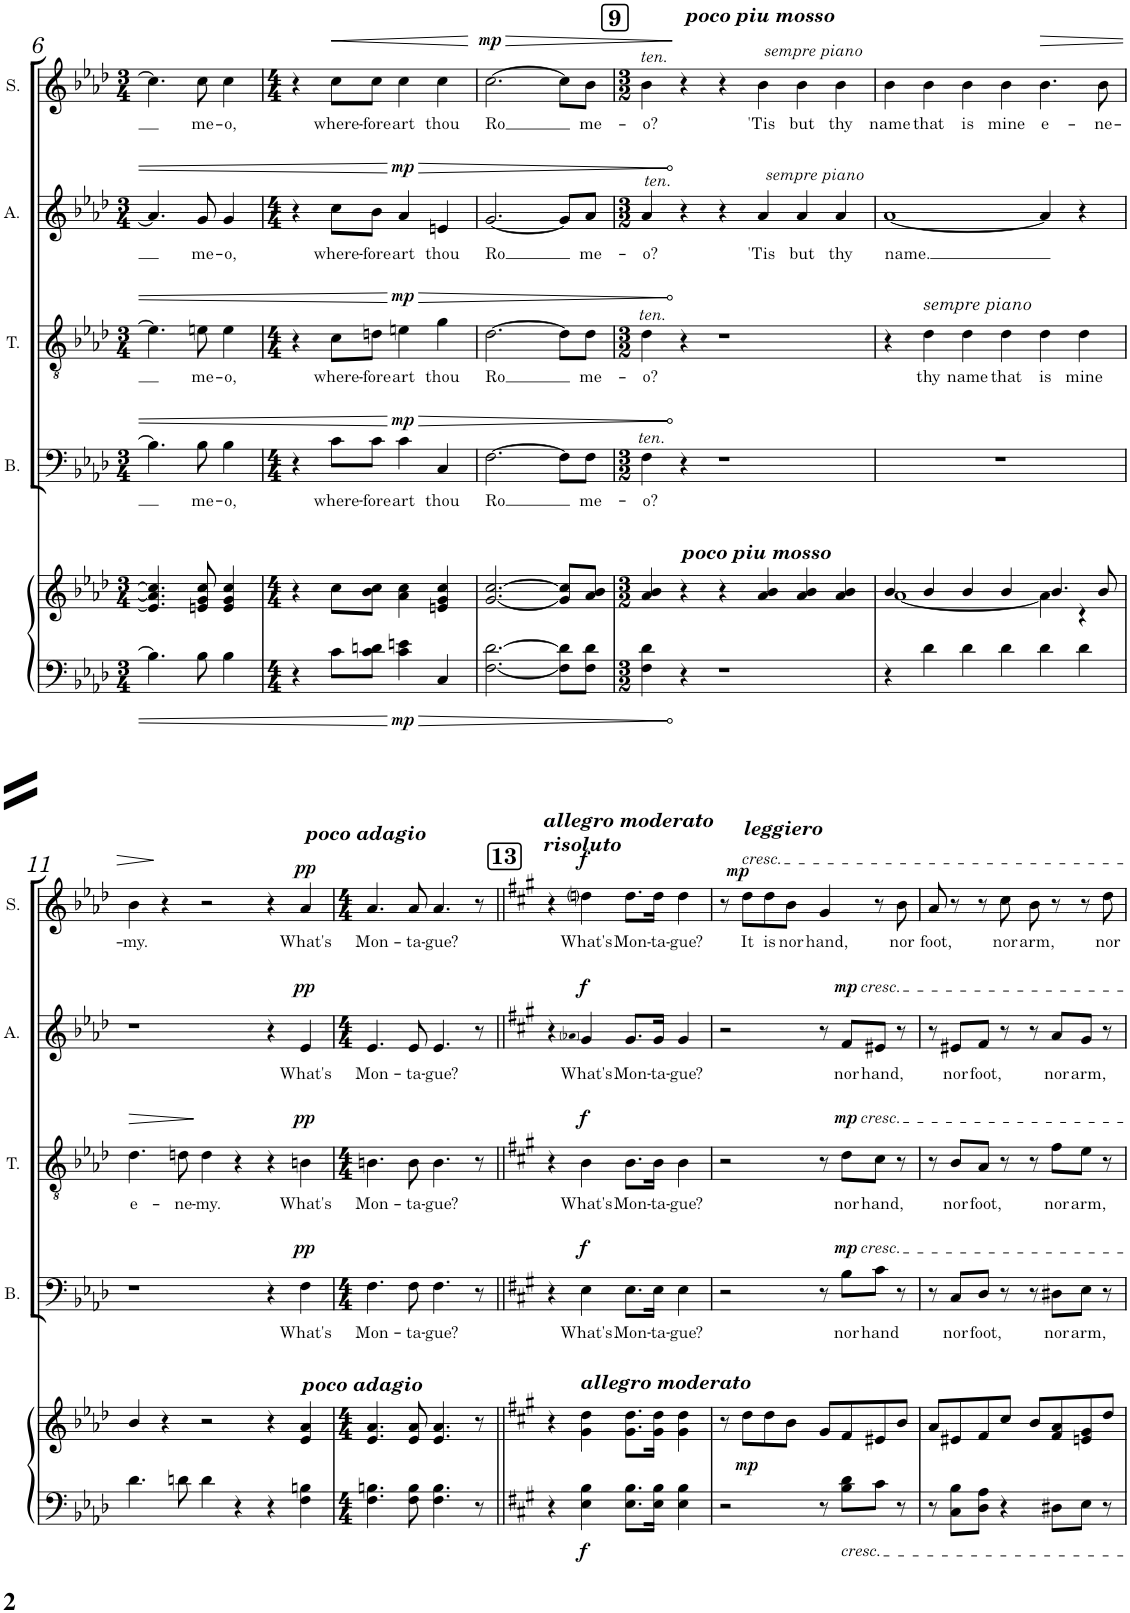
**kern	**kern	**dynam	**kern	**text	**dynam	**kern	**text	**dynam	**kern	**text	**dynam	**kern	**text	**dynam
*part5	*part5	*part5	*part4	*part4	*part4	*part3	*part3	*part3	*part2	*part2	*part2	*part1	*part1	*part1
*staff6	*staff5	*staff5/6	*staff4	*staff4	*staff4	*staff3	*staff3	*staff3	*staff2	*staff2	*staff2	*staff1	*staff1	*staff1
*I"Piano (for  rehearsal  only)	*	*	*I"Bass	*	*	*I"Tenor	*	*	*I"Alto	*	*	*I"Soprano	*	*
*I'Pno	*	*	*I'B.	*	*	*I'T.	*	*	*I'A.	*	*	*I'S.	*	*
!!LO:PB:g=z
*clefF4	*clefG2	*	*clefF4	*	*	*clefGv2	*	*	*clefG2	*	*	*clefG2	*	*
*k[b-e-a-d-]	*k[b-e-a-d-]	*	*k[b-e-a-d-]	*	*	*k[b-e-a-d-]	*	*	*k[b-e-a-d-]	*	*	*k[b-e-a-d-]	*	*
*M3/4	*M3/4	*	*M3/4	*	*	*M3/4	*	*	*M3/4	*	*	*M3/4	*	*
=6	=6	=6	=6	=6	=6	=6	=6	=6	=6	=6	=6	=6	=6	=6
4.B-\]	4.e/] 4.a-/] 4.cc/]	.	4.B-\]	.	.	4.e\]	.	.	4.a-/]	.	.	4.cc\]	.	.
!	!	!	!	!LO:LY:b	!	!	!LO:LY:b	!	!	!LO:LY:b	!	!	!LO:LY:b	!
8B-\	8en/ 8g/ 8cc/	.	8B-\	me-	.	8en\	me-	.	8g/	me-	.	8cc\	me-	.
!	!	!	!	!LO:LY:b	!	!	!LO:LY:b	!	!	!LO:LY:b	!	!	!LO:LY:b	!
4B-\	4e/ 4g/ 4cc/	.	4B-\	-o,	.	4e\	-o,	.	4g/	-o,	.	4cc\	-o,	.
=7	=7	=7	=7	=7	=7	=7	=7	=7	=7	=7	=7	=7	=7	=7
*M4/4	*M4/4	*	*M4/4	*	*	*M4/4	*	*	*M4/4	*	*	*M4/4	*	*
4r	4r	.	4r	.	.	4r	.	.	4r	.	.	4r	.	.
!	!	!	!	!LO:LY:b	!	!	!LO:LY:b	!	!	!LO:LY:b	!	!	!LO:LY:b	!LO:HP:b
8c\L	8cc\L	.	8c\L	where-	.	8c\L	where-	.	8cc\L	where-	.	8cc\L	where-	<
!	!	!	!	!LO:LY:b	!	!	!LO:LY:b	!	!	!LO:LY:b	!	!	!LO:LY:b	!
8c\ 8dn\J	8b-\ 8cc\J	.	8c\J	-fore	.	8dn\J	-fore	.	8b-\J	-fore	.	8cc\J	-fore	.
!	!	!LO:DY:b=2	!	!LO:LY:b	!LO:HP:b	!	!LO:LY:b	!LO:HP:b	!	!LO:LY:b	!LO:HP:b	!	!LO:LY:b	!
!	!	!	!	!	!LO:DY:n=1:a	!	!	!LO:DY:n=1:a	!	!	!LO:DY:n=1:a	!	!	!
4c\ 4en\	4a-\ 4cc\	mp	4c\	art	> mp	4en\	art	> mp	4a-/	art	> mp	4cc\	art	.
!	!	!	!	!LO:LY:b	!	!	!LO:LY:b	!	!	!LO:LY:b	!	!	!LO:LY:b	!
4C/	4en/ 4g/ 4cc/	.	4C/	thou	.	4g\	thou	.	4en/	thou	.	4cc\	thou	.
.	.	.	.	.	.	.	.	.	.	.	.	.	.	[
=8	=8	=8	=8	=8	=8	=8	=8	=8	=8	=8	=8	=8	=8	=8
!	!	!	!	!LO:LY:b	!	!	!LO:LY:b	!	!	!LO:LY:b	!	!	!LO:LY:b	!LO:HP:b
!	!	!	!	!	!	!	!	!	!	!	!	!	!	!LO:DY:n=1:a
[2.F\ [2.d-\	[2.g/ [2.cc/	.	[2.F\	Ro	.	[2.d-\	Ro	.	[2.g/	Ro	.	[2.cc\	Ro	> mp
8F\] 8d-\]L	8g/] 8cc/]L	.	8F\L]	.	.	8d-\L]	.	.	8g/L]	.	.	8cc\L]	.	.
!	!	!	!	!LO:LY:b	!	!	!LO:LY:b	!	!	!LO:LY:b	!	!	!LO:LY:b	!
8F\ 8d-\J	8a-/ 8b-/J	.	8F\J	me-	.	8d-\J	me-	.	8a-/J	me-	.	8b-\J	me-	.
!!LO:REH:place=s1:a:B:cj:fs=14:t=9
=9	=9	=9	=9	=9	=9	=9	=9	=9	=9	=9	=9	=9	=9	=9
*M3/2	*M3/2	*	*M3/2	*	*	*M3/2	*	*	*M3/2	*	*	*M3/2	*	*
!	!	!	!	!	!	!	!	!	!	!	!	!LO:TX:a:i:t=ten.	!	!
!	!	!	!	!	!	!	!	!	!LO:TX:a:i:t=ten.	!	!	!	!	!
!	!	!	!	!	!	!LO:TX:a:i:t=ten.	!	!	!	!	!	!	!	!
!	!	!	!LO:TX:a:i:t=ten.	!	!	!	!	!	!	!	!	!	!	!
!	!	!	!	!LO:LY:b	!	!	!LO:LY:b	!	!	!LO:LY:b	!	!	!LO:LY:b	!
4F\ 4d-\	4a-/ 4b-/	.	4F\	-o?	.	4d-\	-o?	.	4a-/	-o?	.	4b-\	-o?	.
!	!	!	!	!	!	!	!	!	!	!	!	!LO:TX:a:Bi:t=poco piu mosso	!	!
!	!LO:TX:a:Bi:t=poco piu mosso	!	!	!	!	!	!	!	!	!	!	!	!	!
4r	4r	.	4r	.	]	4r	.	]	4r	.	]	4r	.	]
1r	4r	.	1r	.	.	1r	.	.	4r	.	.	4r	.	.
!	!	!	!	!	!	!	!	!	!	!LO:LY:b	!	!	!LO:LY:b	!
.	4a-/ 4b-/	.	.	.	.	.	.	.	4a-/	'Tis	.	4b-\	'Tis	.
!	!	!	!	!	!	!	!	!	!	!LO:LY:b	!LO:DY:a	!	!LO:LY:b	!LO:DY:a
.	4a-/ 4b-/	.	.	.	.	.	.	.	4a-/	but	other-dynamics	4b-\	but	other-dynamics
!	!	!	!	!	!	!	!	!	!	!LO:LY:b	!	!	!LO:LY:b	!
.	4a-/ 4b-/	.	.	.	.	.	.	.	4a-/	thy	.	4b-\	thy	.
=10	=10	=10	=10	=10	=10	=10	=10	=10	=10	=10	=10	=10	=10	=10
*	*^	*	*	*	*	*	*	*	*	*	*	*	*	*
!	!	!	!	!	!	!	!	!	!	!	!LO:LY:b	!	!	!LO:LY:b	!
4r	4b-/	[1a-	.	1.r	.	.	4r	.	.	[1a-	name.	.	4b-\	name	.
!	!	!	!	!	!	!	!LO:TX:a:i:t=sempre piano	!	!	!	!	!	!	!	!
!	!	!	!	!	!	!	!	!LO:LY:b	!	!	!	!	!	!LO:LY:b	!
4d-\	4b-/	.	.	.	.	.	4d-\	thy	.	.	.	.	4b-\	that	.
!	!	!	!	!	!	!	!	!LO:LY:b	!	!	!	!	!	!LO:LY:b	!
4d-\	4b-/	.	.	.	.	.	4d-\	name	.	.	.	.	4b-\	is	.
!	!	!	!	!	!	!	!	!LO:LY:b	!	!	!	!	!	!LO:LY:b	!
4d-\	4b-/	.	.	.	.	.	4d-\	that	.	.	.	.	4b-\	mine	.
!	!	!	!	!	!	!	!	!LO:LY:b	!	!	!	!	!	!LO:LY:b	!LO:HP:b
4d-\	4.b-/	4a-\]	.	.	.	.	4d-\	is	.	4a-/]	.	.	4.b-\	e-	>
!	!	!	!	!	!	!	!	!LO:LY:b	!	!	!	!	!	!	!
4d-\	.	4r	.	.	.	.	4d-\	mine	.	4r	.	.	.	.	.
!	!	!	!	!	!	!	!	!	!	!	!	!	!	!LO:LY:b	!
.	8b-/	.	.	.	.	.	.	.	.	.	.	.	8b-\	-ne-	.
*	*v	*v	*	*	*	*	*	*	*	*	*	*	*	*	*
!!LO:LB:g=z
=11	=11	=11	=11	=11	=11	=11	=11	=11	=11	=11	=11	=11	=11	=11
!	!	!	!	!	!	!	!LO:LY:b	!LO:HP:b	!	!	!	!	!LO:LY:b	!
4.d-\	4b-/	.	1r	.	.	4.d-\	e-	>	1r	.	.	4b-\	-my.	.
.	4r	.	.	.	.	.	.	.	.	.	.	4r	.	]
!	!	!	!	!	!	!	!LO:LY:b	!	!	!	!	!	!	!
8dn\	.	.	.	.	.	8dn\	-ne-	.	.	.	.	.	.	.
!	!	!	!	!	!	!	!LO:LY:b	!	!	!	!	!	!	!
4d\	2r	.	.	.	.	4d\	-my.	]	.	.	.	2r	.	.
4r	.	.	.	.	.	4r	.	.	.	.	.	.	.	.
4r	4r	.	4r	.	.	4r	.	.	4r	.	.	4r	.	.
!	!	!	!	!	!	!	!	!	!	!	!	!LO:TX:a:Bi:t=poco adagio	!	!
!	!LO:TX:a:Bi:t=poco adagio	!	!	!	!	!	!	!	!	!	!	!	!	!
!	!	!	!	!LO:LY:b	!LO:DY:a	!	!LO:LY:b	!LO:DY:a	!	!LO:LY:b	!LO:DY:a	!	!LO:LY:b	!LO:DY:a
4F\ 4Bn\	4e-/ 4a-/	.	4F\	What's	pp	4Bn\	What's	pp	4e-/	What's	pp	4a-/	What's	pp
=12	=12	=12	=12	=12	=12	=12	=12	=12	=12	=12	=12	=12	=12	=12
*M4/4	*M4/4	*	*M4/4	*	*	*M4/4	*	*	*M4/4	*	*	*M4/4	*	*
!	!	!	!	!LO:LY:b	!	!	!LO:LY:b	!	!	!LO:LY:b	!	!	!LO:LY:b	!
4.F\ 4.Bn\	4.e-/ 4.a-/	.	4.F\	Mon-	.	4.Bn\	Mon-	.	4.e-/	Mon-	.	4.a-/	Mon-	.
!	!	!	!	!LO:LY:b	!	!	!LO:LY:b	!	!	!LO:LY:b	!	!	!LO:LY:b	!
8F\ 8B\	8e-/ 8a-/	.	8F\	-ta-	.	8B\	-ta-	.	8e-/	-ta-	.	8a-/	-ta-	.
!	!	!	!	!LO:LY:b	!	!	!LO:LY:b	!	!	!LO:LY:b	!	!	!LO:LY:b	!
4.F\ 4.B\	4.e-/ 4.a-/	.	4.F\	-gue?	.	4.B\	-gue?	.	4.e-/	-gue?	.	4.a-/	-gue?	.
8r	8r	.	8r	.	.	8r	.	.	8r	.	.	8r	.	.
!!LO:REH:place=s1:a:B:cj:fs=14:t=13
=13||	=13||	=13||	=13||	=13||	=13||	=13||	=13||	=13||	=13||	=13||	=13||	=13||	=13||	=13||
*k[f#c#g#]	*k[f#c#g#]	*	*k[f#c#g#]	*	*	*k[f#c#g#]	*	*	*k[f#c#g#]	*	*	*k[f#c#g#]	*	*
!	!	!	!	!	!	!	!	!	!	!	!	!LO:TX:a:Bi:t=allegro moderato	!	!
!	!	!	!	!	!	!	!	!	!	!	!	!LO:TX:a:t=risoluto	!	!
4r	4r	.	4r	.	.	4r	.	.	4r	.	.	4r	.	.
.	.	.	.	.	.	.	.	.	qa-X	.	.	.	.	.
!	!LO:TX:a:Bi:t=allegro moderato	!	!	!	!	!	!	!	!	!	!	!	!	!
!	!	!LO:DY:b=2	!	!LO:LY:b	!LO:DY:a	!	!LO:LY:b	!LO:DY:a	!	!LO:LY:b	!LO:DY:a	!	!LO:LY:b	!LO:DY:a
4E\ 4B\	4g#\ 4dd\	f	4E\	What's	f	4B\	What's	f	4g#/	What's	f	4ddni\	What's	f
!	!	!	!	!LO:LY:b	!	!	!LO:LY:b	!	!	!LO:LY:b	!	!	!LO:LY:b	!
8.E\ 8.B\L	8.g#\ 8.dd\L	.	8.E\L	Mon-	.	8.B\L	Mon-	.	8.g#/L	Mon-	.	8.dd\L	Mon-	.
!	!	!	!	!LO:LY:b	!	!	!LO:LY:b	!	!	!LO:LY:b	!	!	!LO:LY:b	!
16E\ 16B\Jk	16g#\ 16dd\Jk	.	16E\Jk	-ta-	.	16B\Jk	-ta-	.	16g#/Jk	-ta-	.	16dd\Jk	-ta-	.
!	!	!	!	!LO:LY:b	!	!	!LO:LY:b	!	!	!LO:LY:b	!	!	!LO:LY:b	!
4E\ 4B\	4g#\ 4dd\	.	4E\	-gue?	.	4B\	-gue?	.	4g#/	-gue?	.	4dd\	-gue?	.
=14	=14	=14	=14	=14	=14	=14	=14	=14	=14	=14	=14	=14	=14	=14
2r	8r	.	2r	.	.	2r	.	.	2r	.	.	8r	.	.
!	!	!	!	!	!	!	!	!	!	!	!	!LO:TX:a:Bi:t=leggiero	!	!
!	!	!	!	!	!	!	!	!	!	!	!	!LO:TX:a:i:t=cresc.	!	!
!	!	!LO:DY:b	!	!	!	!	!	!	!	!	!	!	!LO:LY:b	!LO:DY:a
.	8dd\L	mp	.	.	.	.	.	.	.	.	.	8dd\L	It	mp
!	!	!	!	!	!	!	!	!	!	!	!	!	!LO:LY:b	!
.	8dd\	.	.	.	.	.	.	.	.	.	.	8dd\	is	.
!	!	!	!	!	!	!	!	!	!	!	!	!	!LO:LY:b	!
.	8b\J	.	.	.	.	.	.	.	.	.	.	8b\J	nor	.
!	!	!	!	!	!	!	!	!	!	!	!	!	!LO:LY:b	!
8r	8g#/L	.	8r	.	.	8r	.	.	8r	.	.	4g#/	hand,	.
!	!	!	!	!	!	!	!	!	!LO:TX:a:i:t=cresc.	!	!	!	!	!
!	!	!	!	!	!	!LO:TX:a:i:t=cresc.	!	!	!	!	!	!	!	!
!	!	!	!LO:TX:a:i:t=cresc.	!	!	!	!	!	!	!	!	!	!	!
!LO:TX:b:i:t=cresc.	!	!	!	!	!	!	!	!	!	!	!	!	!	!
!	!	!	!	!LO:LY:b	!LO:DY:a	!	!LO:LY:b	!LO:DY:a	!	!LO:LY:b	!LO:DY:a	!	!	!
8B\ 8d\L	8f#/	.	8B\L	nor	mp	8d\L	nor	mp	8f#/L	nor	mp	.	.	.
!	!	!	!	!LO:LY:b	!	!	!LO:LY:b	!	!	!LO:LY:b	!	!	!	!
8c#\J	8e#X/	.	8c#\J	hand	.	8c#\J	hand,	.	8e#X/J	hand,	.	8r	.	.
!	!	!	!	!	!	!	!	!	!	!	!	!	!LO:LY:b	!
8r	8b/J	.	8r	.	.	8r	.	.	8r	.	.	8b\	nor	.
=15	=15	=15	=15	=15	=15	=15	=15	=15	=15	=15	=15	=15	=15	=15
!	!	!	!	!	!	!	!	!	!	!	!	!	!LO:LY:b	!
8r	8a/L	.	8r	.	.	8r	.	.	8r	.	.	8a/	foot,	.
!	!	!	!	!LO:LY:b	!	!	!LO:LY:b	!	!	!LO:LY:b	!	!	!	!
8C#\ 8B\L	8e#X/	.	8C#/L	nor	.	8B/L	nor	.	8e#X/L	nor	.	8r	.	.
!	!	!	!	!LO:LY:b	!	!	!LO:LY:b	!	!	!LO:LY:b	!	!	!	!
8D\ 8A\J	8f#/	.	8D/J	foot,	.	8A/J	foot,	.	8f#/J	foot,	.	8r	.	.
!	!	!	!	!	!	!	!	!	!	!	!	!	!LO:LY:b	!
4r	8cc#/J	.	8r	.	.	8r	.	.	8r	.	.	8cc#\	nor	.
!	!	!	!	!	!	!	!	!	!	!	!	!	!LO:LY:b	!
.	8b/L	.	8r	.	.	8r	.	.	8r	.	.	8b\	arm,	.
!	!	!	!	!LO:LY:b	!	!	!LO:LY:b	!	!	!LO:LY:b	!	!	!	!
8D#X\L	8f#/ 8a/	.	8D#X\L	nor	.	8f#\L	nor	.	8a/L	nor	.	8r	.	.
!	!	!	!	!LO:LY:b	!	!	!LO:LY:b	!	!	!LO:LY:b	!	!	!	!
8E\J	8en/ 8g#/	.	8E\J	arm,	.	8e\J	arm,	.	8g#/J	arm,	.	8r	.	.
!	!	!	!	!	!	!	!	!	!	!	!	!	!LO:LY:b	!
8r	8dd/J	.	8r	.	.	8r	.	.	8r	.	.	8dd\	nor	.
=	=	=	=	=	=	=	=	=	=	=	=	=	=	=
*-	*-	*-	*-	*-	*-	*-	*-	*-	*-	*-	*-	*-	*-	*-
